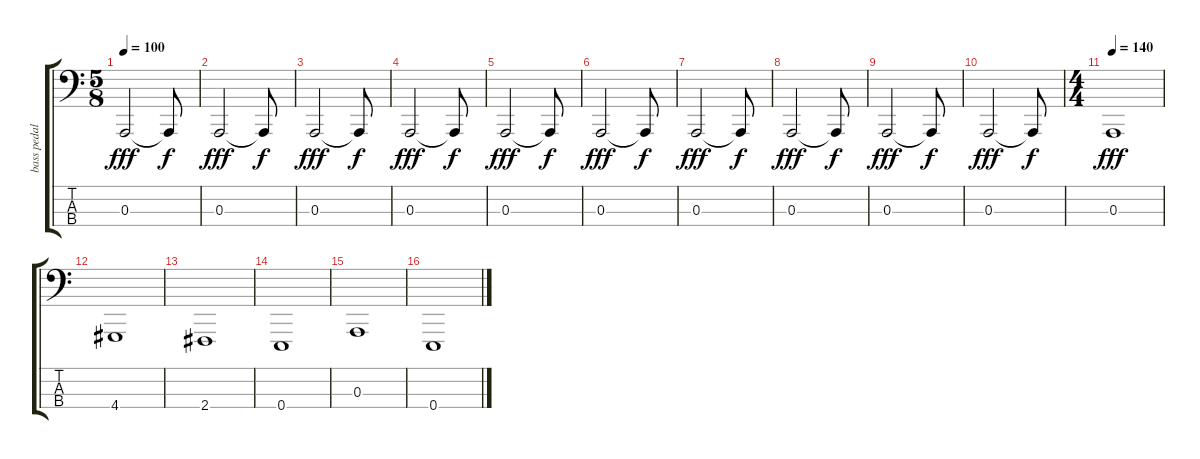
\track ("bass pedals" "bass pedal") {instrument synthbrass2}
\staff {score tabs}
\tuning (G2 D2 A1 E1) {hide}
\ts (5 8)
\tempo 100
\clef f4
\ks c
0.3.2{dy fff} 0.3{t}.8{dy f} |
0.3.2{dy fff} 0.3{t}.8{dy f} |
0.3.2{dy fff} 0.3{t}.8{dy f} |
0.3.2{dy fff} 0.3{t}.8{dy f} |
0.3.2{dy fff} 0.3{t}.8{dy f} |
0.3.2{dy fff} 0.3{t}.8{dy f} |
0.3.2{dy fff} 0.3{t}.8{dy f} |
0.3.2{dy fff} 0.3{t}.8{dy f} |
0.3.2{dy fff} 0.3{t}.8{dy f} |
0.3.2{dy fff} 0.3{t}.8{dy f} |
\ts (4 4)
\tempo 140
0.3.1{dy fff} |
4.4.1 |
2.4.1 |
0.4.1 |
0.3.1 |
0.4.1
